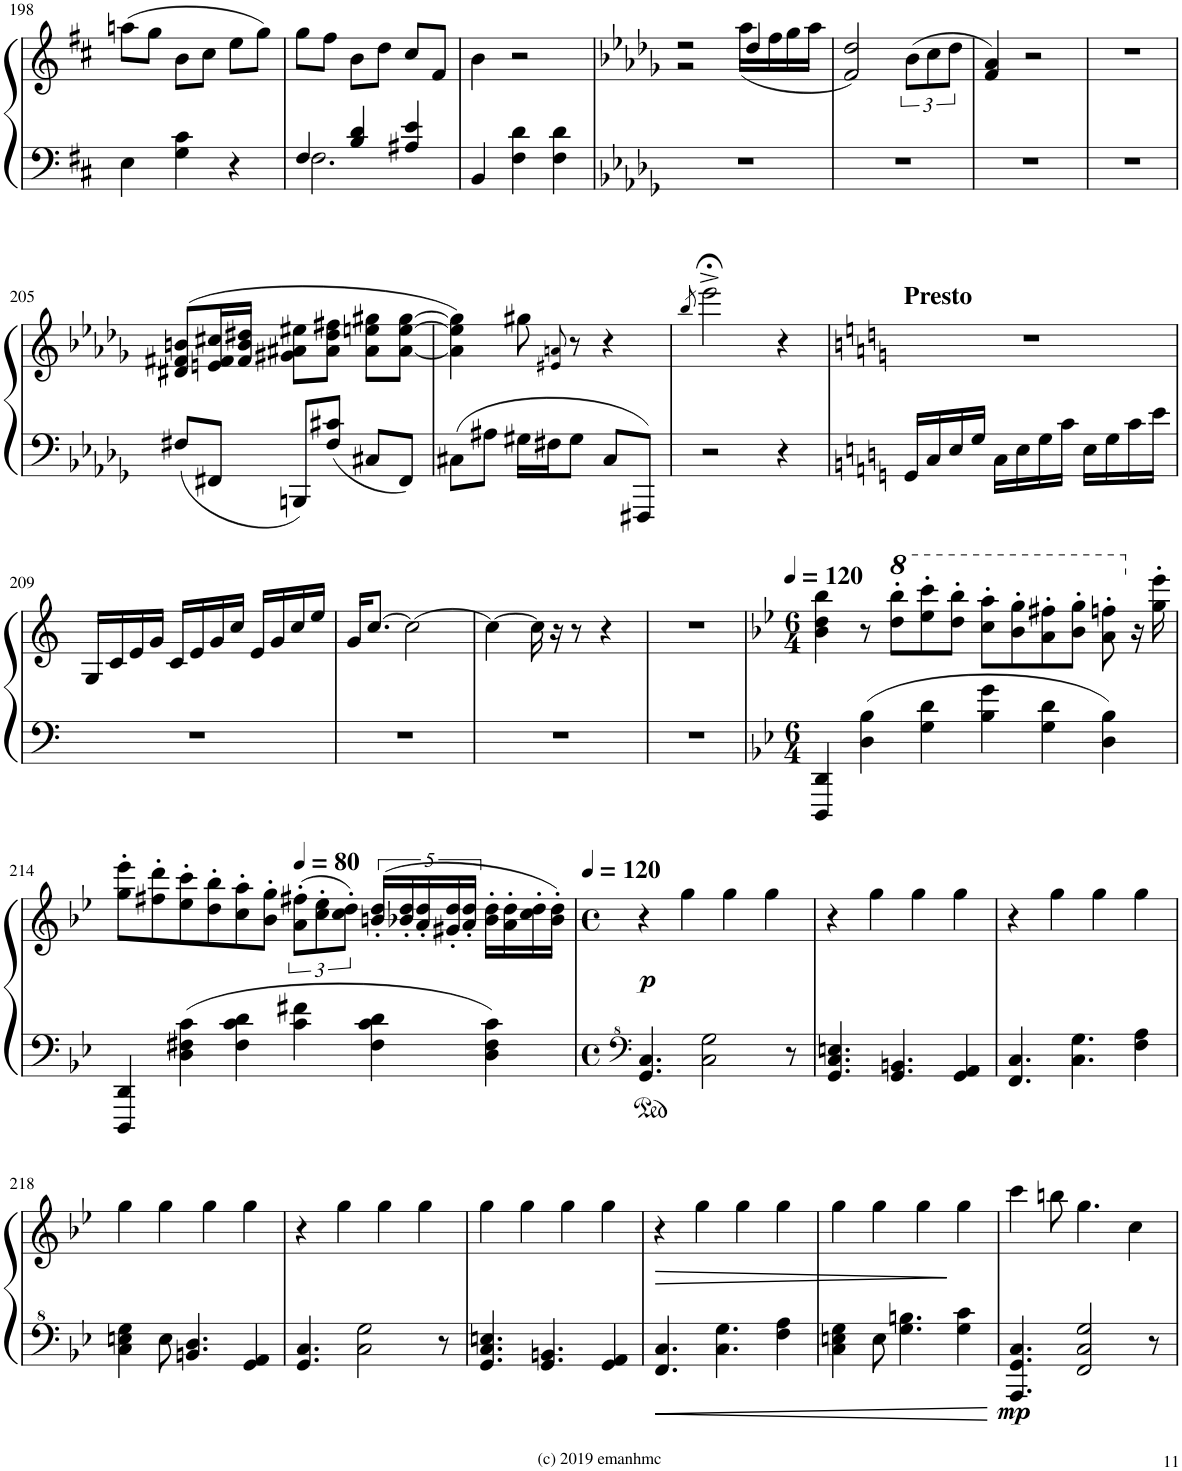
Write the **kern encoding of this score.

**kern	**kern	**dynam
*part1	*part1	*part1
*staff2	*staff1	*staff1/2
*I"Piano	*	*
*I'Pno.	*	*
!!LO:PB:g=z
*clefF4	*clefG2	*
*k[f#c#]	*k[f#c#]	*
*M3/4	*M3/4	*
=198	=198	=198
4E\	(8aan\L	.
.	8gg\J	.
4G\ 4c#\	8b\L	.
.	8cc#\J	.
4r	8ee\L	.
.	8gg\J)	.
=199	=199	=199
*^	*	*
4F#/	2.F#\	8gg\L	.
.	.	8ff#\J	.
4B/ 4d/	.	8b\L	.
.	.	8dd\J	.
4A#X/ 4e/	.	8cc#/L	.
.	.	8f#/J	.
*v	*v	*	*
=200	=200	=200
4BB/	4b\	.
4F#\ 4d\	2r	.
4F#\ 4d\	.	.
=201	=201	=201
*k[b-e-a-d-g-]	*k[b-e-a-d-g-]	*
*	*^	*
2.r	2r	2r	.
.	4dd-/	(16aa-\LL	.
.	.	16ff\	.
.	.	16gg-\	.
.	.	16aa-\JJ	.
*	*v	*v	*
=202	=202	=202
2.r	2f/ 2dd-/)	.
.	(12b-\L	.
.	12cc\	.
.	12dd-\J	.
=203	=203	=203
2.r	4f/ 4a-/)	.
.	2r	.
=204	=204	=204
2.r	2.r	.
!!LO:LB:g=z
=205	=205	=205
8F#X/L	(8d#X/ 8f#X/ 8bn/L	.
8FF#X/J	16en/ 16f#/ 16cc#X/L	.
.	16f#/ 16b/ 16dd#X/JJ	.
8BBBn/L	8g#X\ 8a#X\ 8ee#X\L	.
8F#/ 8c#X/J	8a#\ 8dd#\ 8ff#X\J	.
8C#X/L	8a#\ 8een\ 8gg#X\L	.
8FF#/J	[8a#\ [8ee\ [8gg#\J	.
=206	=206	=206
8C#X\L	4a#\] 4ee\] 4gg#\])	.
8A#X\J	.	.
16G#X\LL	8gg#X\	.
16F#X\J	.	.
.	8qe#X/ 8qan/	.
8G#\J	8r	.
8C#/L	4r	.
8FFF#X/J	.	.
=207	=207	=207
.	8qbb-/	.
2r	2eee-;<^\	.
4r	4r	.
=208	=208	=208
*k[]	*k[]	*
!	!LO:TX:a:B:t=Presto	!
16GG/LL	2.r	.
16C/	.	.
16E/	.	.
16G/JJ	.	.
16C\LL	.	.
16E\	.	.
16G\	.	.
16c\JJ	.	.
16E\LL	.	.
16G\	.	.
16c\	.	.
16e\JJ	.	.
!!LO:LB:g=z
=209	=209	=209
2.r	16G/LL	.
.	16c/	.
.	16e/	.
.	16g/JJ	.
.	16c/LL	.
.	16e/	.
.	16g/	.
.	16cc/JJ	.
.	16e/LL	.
.	16g/	.
.	16cc/	.
.	16ee/JJ	.
=210	=210	=210
2.r	16g/KL	.
.	[8.cc/J	.
.	2cc\_	.
=211	=211	=211
2.r	4cc\_	.
.	16cc\]	.
.	16r	.
.	8r	.
.	4r	.
=212	=212	=212
2.r	2.r	.
=213	=213	=213
*k[b-e-]	*k[b-e-]	*
*M6/4	*M6/4	*
*	*MM120	*
4DDD/ 4DD/	4b-\ 4dd\ 4bb-\	.
4D\ 4B-\	8r	.
*	*8va	*
.	8ddd\' 8bbb-\'L	.
4G\ 4d\	8eee-\' 8cccc\'	.
.	8ddd\' 8bbb-\'J	.
4B-\ 4g\	8ccc\' 8aaa\'L	.
.	8bb-\' 8ggg\'	.
4G\ 4d\	8aa\' 8fff#X\'	.
.	8bb-\' 8ggg\'J	.
4D\ 4B-\	8aa\' 8fffn\'	.
*	*X8va	*
.	16r	.
.	16gg\' 16eee-\'	.
!!LO:LB:g=z
=214	=214	=214
4DDD/ 4DD/	8gg\' 8eee-\'L	.
.	8ff#X\' 8ddd\'	.
4D\ 4F#X\ 4c\	8ee-\' 8ccc\'	.
.	8dd\' 8bb-\'	.
4F#\ 4c\ 4d\	8cc\' 8aa\'	.
.	8b-\' 8gg\'J	.
*	*MM80	*
4c\ 4f#X\	(12a\' 12ff#X\'L	.
.	12cc\' 12ee-\'	.
.	12cc\' 12dd\'J)	.
4F#\ 4c\ 4d\	(20bn/' 20dd/'LL	.
.	20b-X/' 20dd/'	.
.	20a/' 20dd/'	.
.	20g#X/' 20dd/'	.
.	20a/' 20dd/'JJ	.
4D\ 4F#\ 4c\	16b-\' 16dd\'LL	.
.	16a\' 16dd\'	.
.	16cc\' 16dd\'	.
.	16b-\' 16dd\'JJ)	.
=215	=215	=215
*clefF^4	*	*
*M4/4	*M4/4	*
*met(c)	*met(c)	*
*	*MM120	*
!	!	!LO:DY:b
4.G/ 4.c/	4r	p
.	4gg\	.
2c\ 2g\	.	.
.	4gg\	.
.	4gg\	.
8r	.	.
=216	=216	=216
4.G/ 4.c/ 4.en/	4r	.
.	4gg\	.
4.G/ 4.Bn/	.	.
.	4gg\	.
4G/ 4A/	4gg\	.
=217	=217	=217
4.F/ 4.c/	4r	.
.	4gg\	.
4.c\ 4.g\	.	.
.	4gg\	.
4f\ 4a\	4gg\	.
!!LO:LB:g=z
=218	=218	=218
4c\ 4en\ 4g\	4gg\	.
8e\	4gg\	.
4.Bn/ 4.d/	.	.
.	4gg\	.
4G/ 4A/	4gg\	.
=219	=219	=219
4.G/ 4.c/	4r	.
.	4gg\	.
2c\ 2g\	.	.
.	4gg\	.
.	4gg\	.
8r	.	.
=220	=220	=220
4.G/ 4.c/ 4.en/	4gg\	.
.	4gg\	.
4.G/ 4.Bn/	.	.
.	4gg\	.
4G/ 4A/	4gg\	.
=221	=221	=221
!	!	!LO:HP:b
4.F/ 4.c/	4r	>
.	4gg\	.
4.c\ 4.g\	.	.
.	4gg\	.
4f\ 4a\	4gg\	.
=222	=222	=222
4c\ 4en\ 4g\	4gg\	.
8e\	4gg\	.
4.g\ 4.bn\	.	.
.	4gg\	.
4g\ 4cc\	4gg\	]
=223	=223	=223
!	!	!LO:DY:b=2
4.AA/ 4.G/ 4.c/	4ccc\	mp
.	8bbn\	.
2F/ 2c/ 2g/	4.gg\	.
.	4cc\	.
8r	.	.
=	=	=
*-	*-	*-
